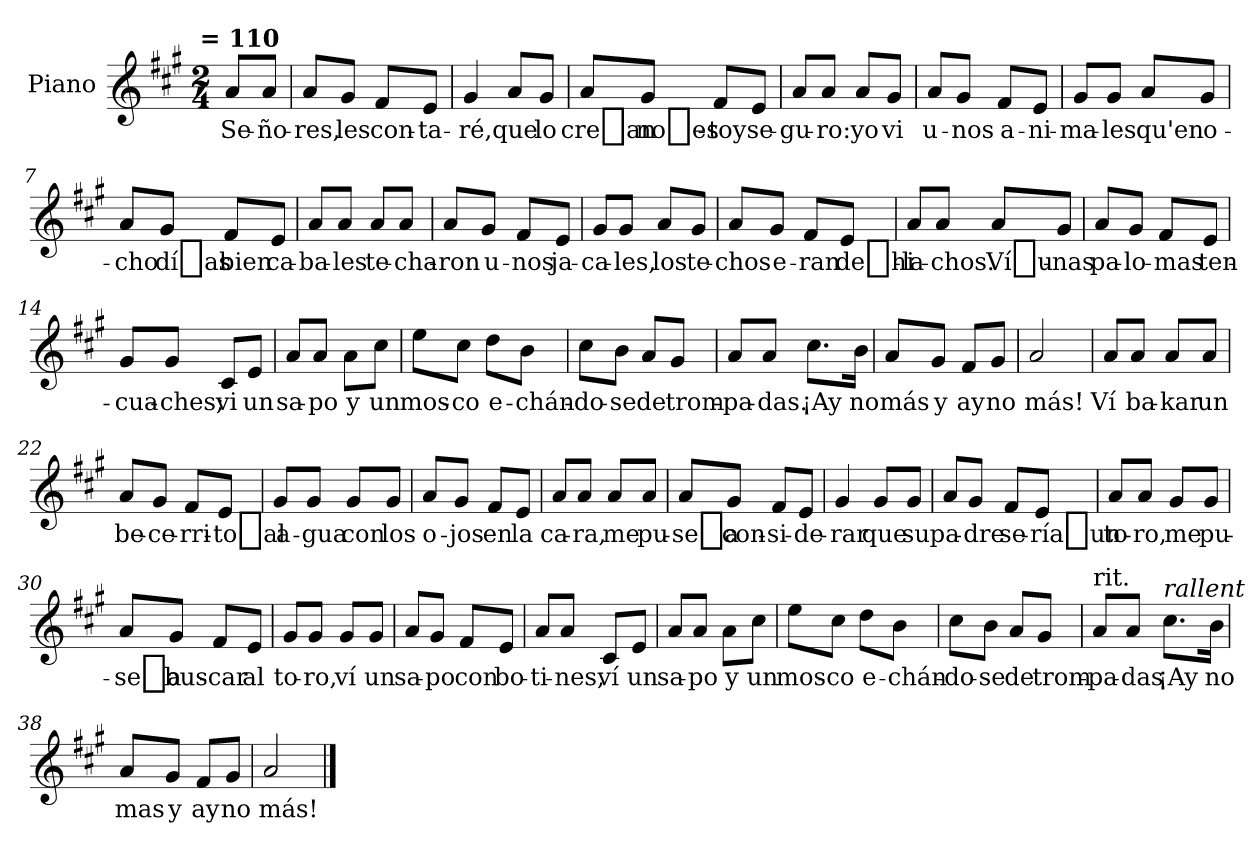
**kern	**text
*part1	*part1
*staff1	*staff1
*I"Piano	*
*I'Pno	*
*clefG2	*
*k[f#c#g#]	*
*A:	*
!!LO:TX:omd:t= = 110
*M2/4	*
*MM110	*
=	=
8a/L	Se-
8a/J	-ño-
=1	=1
8a/L	-res,
8g#/J	les
8f#/L	con-
8e/J	-ta-
=2	=2
4g#/	-ré,
8a/L	que
8g#/J	lo
=3	=3
8a/L	cre_an
8g#/J	no_es-
8f#/L	-toy
8e/J	se-
=4	=4
8a/L	-gu-
8a/J	-ro:
8a/L	yo
8g#/J	vi
=5	=5
8a/L	u-
8g#/J	-nos
8f#/L	a-
8e/J	-ni-
=6	=6
8g#/L	-ma-
8g#/J	-les
8a/L	qu'en
8g#/J	o-
!!LO:LB:g=z
=7	=7
8a/L	-cho
8g#/J	dí_as
8f#/L	bien
8e/J	ca-
=8	=8
8a/L	-ba-
8a/J	-les
8a/L	te-
8a/J	-cha-
=9	=9
8a/L	-ron
8g#/J	u-
8f#/L	-nos
8e/J	ja-
=10	=10
8g#/L	-ca-
8g#/J	-les,
8a/L	los
8g#/J	te-
=11	=11
8a/L	-chos
8g#/J	e-
8f#/L	-ran
8e/J	de_hi-
=12	=12
8a/L	-la-
8a/J	-chos.
8a/L	Ví_u-
8g#/J	-nas
!!LO:LB:g=z
=13	=13
8a/L	pa-
8g#/J	-lo-
8f#/L	-mas
8e/J	ten-
=14	=14
8g#/L	-cua-
8g#/J	-ches;
8c#/L	vi
8e/J	un
=15	=15
8a/L	sa-
8a/J	-po
8a\L	y
8cc#\J	un
=16	=16
8ee\L	mos-
8cc#\J	-co
8dd\L	e-
8b\J	-chán-
=17	=17
8cc#\L	-do-
8b\J	-se
8a/L	de
8g#/J	trom-
=18	=18
8a/L	-pa-
8a/J	-das.
8.cc#\L	¡Ay
16b\Jk	no
!!LO:LB:g=z
=19	=19
8a/L	más
8g#/J	y
8f#/L	ay
8g#/J	no
!!LO:LB:g=z
=20	=20
2a/	más!
=21	=21
8a/L	Ví
8a/J	ba-
8a/L	-kar
8a/J	un
=22	=22
8a/L	be-
8g#/J	-ce-
8f#/L	-rri-
8e/J	-to_al
=23	=23
8g#/L	a-
8g#/J	-gua
8g#/L	con
8g#/J	los
=24	=24
8a/L	o-
8g#/J	-jos
8f#/L	en
8e/J	la
=25	=25
8a/L	ca-
8a/J	-ra,
8a/L	me
8a/J	pu-
=26	=26
8a/L	-se_a
8g#/J	con-
8f#/L	-si-
8e/J	-de-
!!LO:LB:g=z
=27	=27
4g#/	-rar
8g#/L	que
8g#/J	su
=28	=28
8a/L	pa-
8g#/J	-dre
8f#/L	se-
8e/J	-ría_un
=29	=29
8a/L	to-
8a/J	-ro,
8g#/L	me
8g#/J	pu-
=30	=30
8a/L	-se_a
8g#/J	bus-
8f#/L	-car
8e/J	al
=31	=31
8g#/L	to-
8g#/J	-ro,
8g#/L	ví
8g#/J	un
=32	=32
8a/L	sa-
8g#/J	-po
8f#/L	con
8e/J	bo-
!!LO:LB:g=z
=33	=33
8a/L	-ti-
8a/J	-nes,
8c#/L	ví
8e/J	un
=34	=34
8a/L	sa-
8a/J	-po
8a\L	y
8cc#\J	un
=35	=35
8ee\L	mos-
8cc#\J	-co
8dd\L	e-
8b\J	-chán-
=36	=36
8cc#\L	-do-
8b\J	-se
8a/L	de
8g#/J	trom-
=37	=37
!LO:TX:a:t=rit.	!
8a/L	-pa-
8a/J	-das
!LO:TX:a:i:t=rallent	!
8.cc#\L	¡Ay
16b\Jk	no
=38	=38
8a/L	mas
8g#/J	y
8f#/L	ay
8g#/J	no
=39	=39
2a/	más!
==	==
*-	*-
